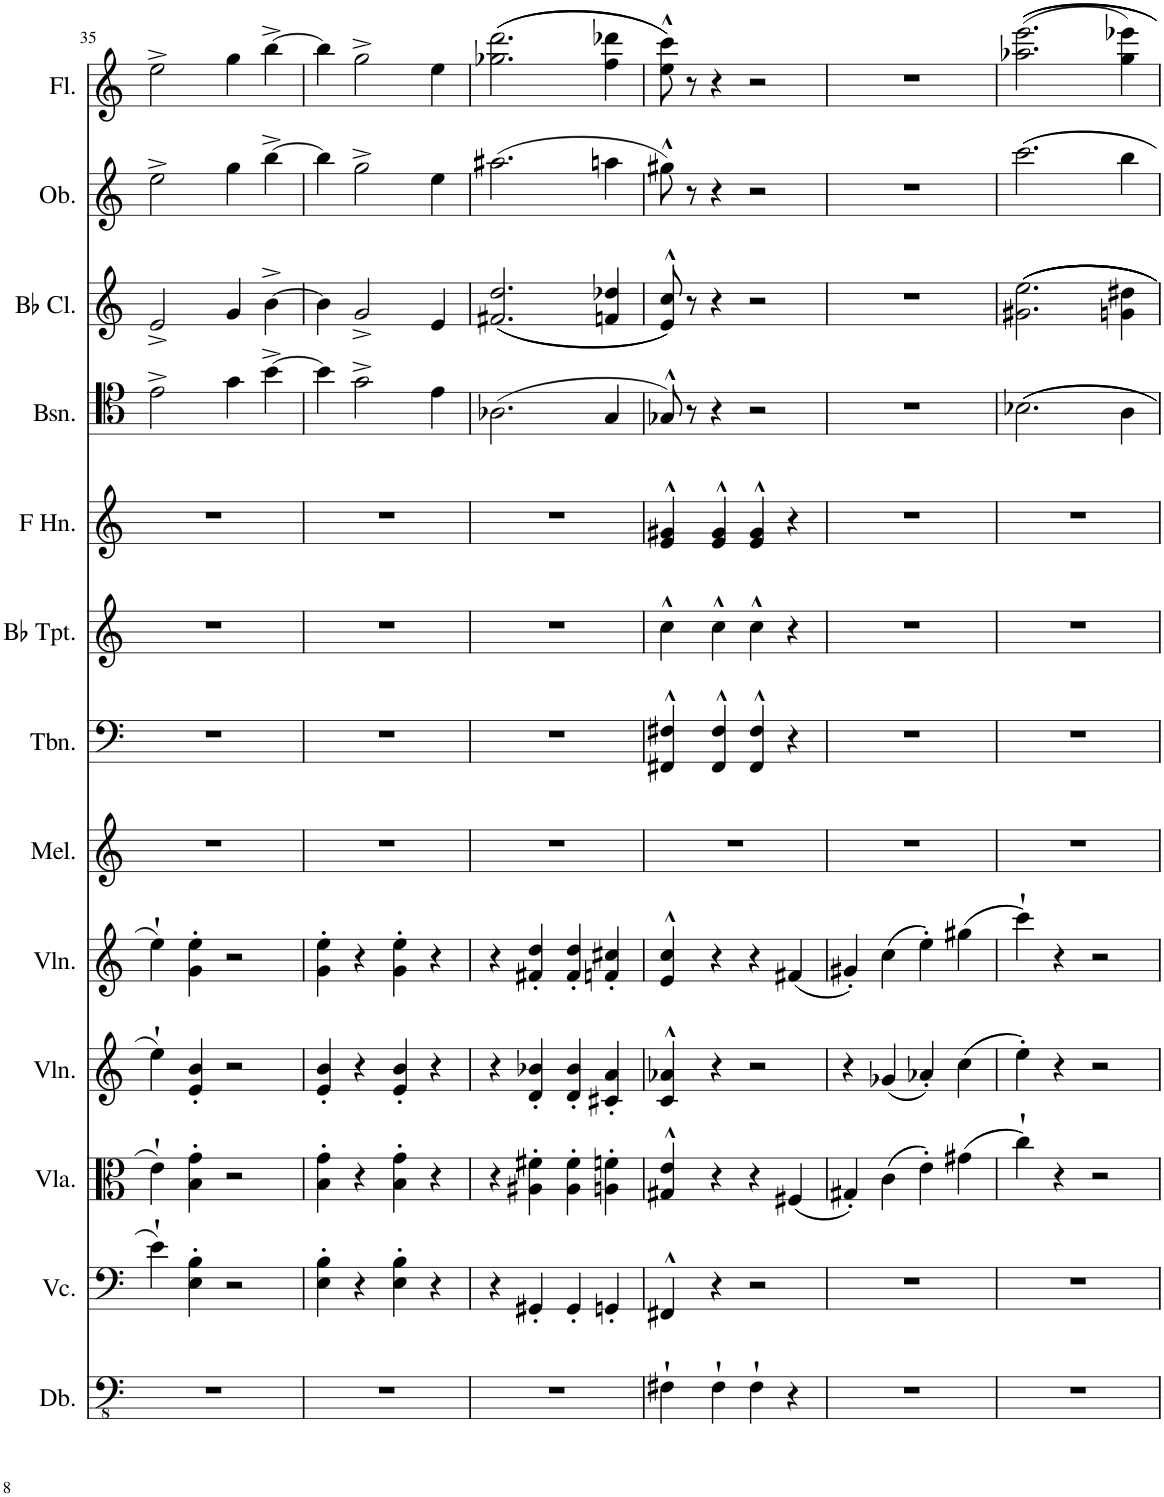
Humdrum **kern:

**kern	**kern	**kern	**kern	**kern	**kern	**kern	**kern	**kern	**kern	**kern	**kern	**kern
*part13	*part12	*part11	*part10	*part9	*part8	*part7	*part6	*part5	*part4	*part3	*part2	*part1
*staff13	*staff12	*staff11	*staff10	*staff9	*staff8	*staff7	*staff6	*staff5	*staff4	*staff3	*staff2	*staff1
*I"Double Bass	*I"Violoncello	*I"Viola	*I"Violin	*I"Violin	*I"Melodica	*I"Trombone	*I"Bb Trumpet	*I"Horn in F	*I"Bassoon	*I"Bb Clarinet	*I"Oboe	*I"Flute
*I'Db.	*I'Vc.	*I'Vla.	*I'Vln.	*I'Vln.	*I'Mel.	*I'Tbn.	*I'Bb Tpt.	*	*I'Bsn.	*I'Bb Cl.	*I'Ob.	*I'Fl.
!!LO:PB:g=z
*clefFv4	*clefF4	*clefC3	*clefG2	*clefG2	*clefG2	*clefF4	*clefG2	*clefG2	*clefC4	*clefG2	*clefG2	*clefG2
*ITrd7c12	*	*	*	*	*	*	*ITrd1c2	*ITrd4c7	*	*ITrd1c2	*	*
*k[]	*k[]	*k[]	*k[]	*k[]	*k[]	*k[]	*k[]	*k[]	*k[]	*k[]	*k[]	*k[]
*M2/2	*M2/2	*M2/2	*M2/2	*M2/2	*M2/2	*M2/2	*M2/2	*M2/2	*M2/2	*M2/2	*M2/2	*M2/2
*met(c|)	*met(c|)	*met(c|)	*met(c|)	*met(c|)	*met(c|)	*met(c|)	*met(c|)	*met(c|)	*met(c|)	*met(c|)	*met(c|)	*met(c|)
=35	=35	=35	=35	=35	=35	=35	=35	=35	=35	=35	=35	=35
1r	4e`\	4e`\	4ee`\	4ee`\	1r	1r	1r	1r	2e^\	2e^/	2ee^\	2ee^\
.	4E\' 4B\'	4B\' 4g\'	4e/' 4b/'	4g\' 4ee\'	.	.	.	.	.	.	.	.
.	2r	2r	2r	2r	.	.	.	.	4g\	4g/	4gg\	4gg\
.	.	.	.	.	.	.	.	.	[4b^\	[4b^\	[4bb^\	[4bb^\
=36	=36	=36	=36	=36	=36	=36	=36	=36	=36	=36	=36	=36
1r	4E\' 4B\'	4B\' 4g\'	4e/' 4b/'	4g\' 4ee\'	1r	1r	1r	1r	4b\]	4b\]	4bb\]	4bb\]
.	4r	4r	4r	4r	.	.	.	.	2g^\	2g^/	2gg^\	2gg^\
.	4E\' 4B\'	4B\' 4g\'	4e/' 4b/'	4g\' 4ee\'	.	.	.	.	.	.	.	.
.	4r	4r	4r	4r	.	.	.	.	4e\	4e/	4ee\	4ee\
=37	=37	=37	=37	=37	=37	=37	=37	=37	=37	=37	=37	=37
1r	4r	4r	4r	4r	1r	1r	1r	1r	(2.A-X\	(((2.f#X/ 2.dd/	(2.aa#X\	(((2.gg-X\ 2.ddd\
.	4GG#X'/	4A#X\' 4f#X\'	4d/' 4b-X/'	4f#X/' 4dd/'	.	.	.	.	.	.	.	.
.	4GG#'/	4A#\' 4f#\'	4d/' 4b-/'	4f#/' 4dd/'	.	.	.	.	.	.	.	.
.	4GGn'/	4An\' 4fn\'	4c#X/' 4a/'	4fn/' 4cc#X/'	.	.	.	.	4G/	4fn/ 4dd-X/	4aan\	4ff\ 4ddd-X\
=38	=38	=38	=38	=38	=38	=38	=38	=38	=38	=38	=38	=38
4FF#X`\	4FF#X^^/	4G#X/^^ 4e/^^	4c/^^ 4a-X/^^	4e/^^ 4cc/^^	1r	4FF#X/^^ 4F#X/^^	4cc^^\	4e/^^ 4g#X/^^	8G-X^^/)	8e/^^ 8cc/^^)))	8gg#X^^\)	8ee\^^ 8ccc\^^)))
.	.	.	.	.	.	.	.	.	8r	8r	8r	8r
4FF#`\	4r	4r	4r	4r	.	4FF#/^^ 4F#/^^	4cc^^\	4e/^^ 4g#/^^	4r	4r	4r	4r
4FF#`\	2r	4r	2r	4r	.	4FF#/^^ 4F#/^^	4cc^^\	4e/^^ 4g#/^^	2r	2r	2r	2r
4r	.	((4F#X/	.	((4f#X/	.	4r	4r	4r	.	.	.	.
=39	=39	=39	=39	=39	=39	=39	=39	=39	=39	=39	=39	=39
1r	1r	4G#X'/))	4r	4g#X'/))	1r	1r	1r	1r	1r	1r	1r	1r
.	.	((4c\	((4g-X/	((4cc\	.	.	.	.	.	.	.	.
.	.	4e'\))	4a-X'/))	4ee'\))	.	.	.	.	.	.	.	.
.	.	((4g#X\	((4cc\	((4gg#X\	.	.	.	.	.	.	.	.
=40	=40	=40	=40	=40	=40	=40	=40	=40	=40	=40	=40	=40
1r	1r	4cc`\))	4ee'\))	4ccc`\))	1r	1r	1r	1r	2.B-X\	2.g#X\ 2.ee\	2.ccc\	(2.aa-X\ 2.eee\
.	.	4r	4r	4r	.	.	.	.	.	.	.	.
.	.	2r	2r	2r	.	.	.	.	.	.	.	.
.	.	.	.	.	.	.	.	.	4A\	4gn\ 4dd#X\	4bb\	4gg\ 4eee-X\)
=	=	=	=	=	=	=	=	=	=	=	=	=
*-	*-	*-	*-	*-	*-	*-	*-	*-	*-	*-	*-	*-
